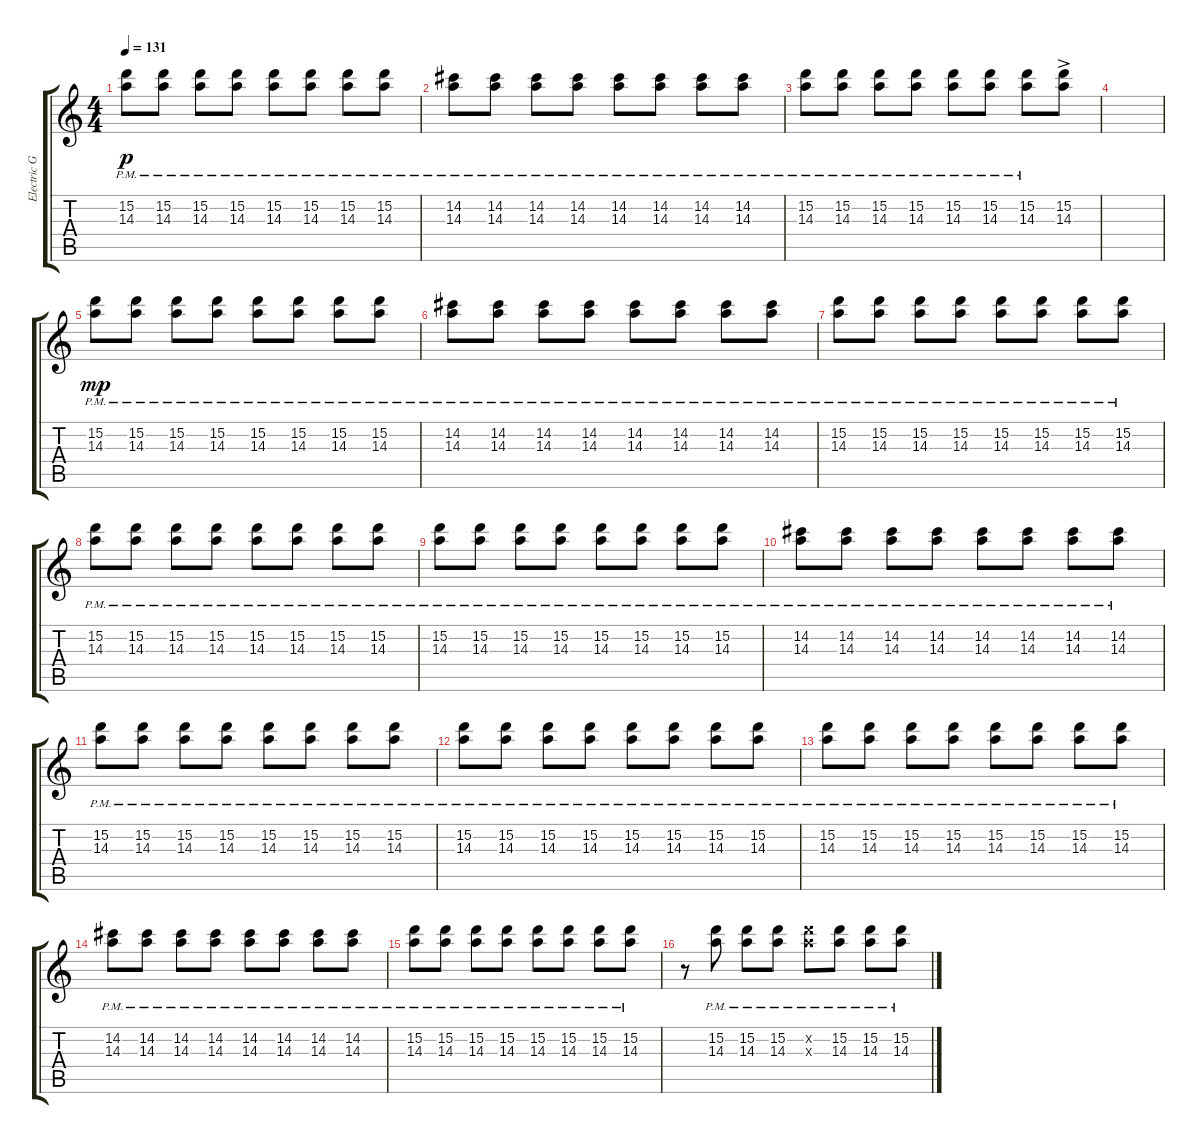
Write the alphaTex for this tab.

\track ("Electric Guitar (Drive)" "Electric G") {instrument overdrivenguitar}
\staff {score tabs}
\tuning (E4 B3 G3 D3 A2 E2) {hide}
\ts (4 4)
\tempo 131
\clef g2
\ks c
(15.2{pm} 14.3{pm}).8{dy p} (15.2{pm} 14.3{pm}).8 (15.2{pm} 14.3{pm}).8 (15.2{pm} 14.3{pm}).8 (15.2{pm} 14.3{pm}).8 (15.2{pm} 14.3{pm}).8 (15.2{pm} 14.3{pm}).8 (15.2{pm} 14.3{pm}).8 |
(14.2{pm} 14.3{pm}).8 (14.2{pm} 14.3{pm}).8 (14.2{pm} 14.3{pm}).8 (14.2{pm} 14.3{pm}).8 (14.2{pm} 14.3{pm}).8 (14.2{pm} 14.3{pm}).8 (14.2{pm} 14.3{pm}).8 (14.2{pm} 14.3{pm}).8 |
(15.2{pm} 14.3{pm}).8 (15.2{pm} 14.3{pm}).8 (15.2{pm} 14.3{pm}).8 (15.2{pm} 14.3{pm}).8 (15.2{pm} 14.3{pm}).8 (15.2{pm} 14.3{pm}).8 (15.2{pm} 14.3{pm}).8 (15.2{ac} 14.3).8 |
|
(15.2{pm} 14.3{pm}).8{dy mp} (15.2{pm} 14.3{pm}).8 (15.2{pm} 14.3{pm}).8 (15.2{pm} 14.3{pm}).8 (15.2{pm} 14.3{pm}).8 (15.2{pm} 14.3{pm}).8 (15.2{pm} 14.3{pm}).8 (15.2{pm} 14.3{pm}).8 |
(14.2{pm} 14.3{pm}).8 (14.2{pm} 14.3{pm}).8 (14.2{pm} 14.3{pm}).8 (14.2{pm} 14.3{pm}).8 (14.2{pm} 14.3{pm}).8 (14.2{pm} 14.3{pm}).8 (14.2{pm} 14.3{pm}).8 (14.2{pm} 14.3{pm}).8 |
(15.2{pm} 14.3{pm}).8 (15.2{pm} 14.3{pm}).8 (15.2{pm} 14.3{pm}).8 (15.2{pm} 14.3{pm}).8 (15.2{pm} 14.3{pm}).8 (15.2{pm} 14.3{pm}).8 (15.2{pm} 14.3{pm}).8 (15.2{pm} 14.3{pm}).8 |
(15.2{pm} 14.3{pm}).8 (15.2{pm} 14.3{pm}).8 (15.2{pm} 14.3{pm}).8 (15.2{pm} 14.3{pm}).8 (15.2{pm} 14.3{pm}).8 (15.2{pm} 14.3{pm}).8 (15.2{pm} 14.3{pm}).8 (15.2{pm} 14.3{pm}).8 |
(15.2{pm} 14.3{pm}).8 (15.2{pm} 14.3{pm}).8 (15.2{pm} 14.3{pm}).8 (15.2{pm} 14.3{pm}).8 (15.2{pm} 14.3{pm}).8 (15.2{pm} 14.3{pm}).8 (15.2{pm} 14.3{pm}).8 (15.2{pm} 14.3{pm}).8 |
(14.2{pm} 14.3{pm}).8 (14.2{pm} 14.3{pm}).8 (14.2{pm} 14.3{pm}).8 (14.2{pm} 14.3{pm}).8 (14.2{pm} 14.3{pm}).8 (14.2{pm} 14.3{pm}).8 (14.2{pm} 14.3{pm}).8 (14.2{pm} 14.3{pm}).8 |
(15.2{pm} 14.3{pm}).8 (15.2{pm} 14.3{pm}).8 (15.2{pm} 14.3{pm}).8 (15.2{pm} 14.3{pm}).8 (15.2{pm} 14.3{pm}).8 (15.2{pm} 14.3{pm}).8 (15.2{pm} 14.3{pm}).8 (15.2{pm} 14.3{pm}).8 |
(15.2{pm} 14.3{pm}).8 (15.2{pm} 14.3{pm}).8 (15.2{pm} 14.3{pm}).8 (15.2{pm} 14.3{pm}).8 (15.2{pm} 14.3{pm}).8 (15.2{pm} 14.3{pm}).8 (15.2{pm} 14.3{pm}).8 (15.2{pm} 14.3{pm}).8 |
(15.2{pm} 14.3{pm}).8 (15.2{pm} 14.3{pm}).8 (15.2{pm} 14.3{pm}).8 (15.2{pm} 14.3{pm}).8 (15.2{pm} 14.3{pm}).8 (15.2{pm} 14.3{pm}).8 (15.2{pm} 14.3{pm}).8 (15.2{pm} 14.3{pm}).8 |
(14.2{pm} 14.3{pm}).8 (14.2{pm} 14.3{pm}).8 (14.2{pm} 14.3{pm}).8 (14.2{pm} 14.3{pm}).8 (14.2{pm} 14.3{pm}).8 (14.2{pm} 14.3{pm}).8 (14.2{pm} 14.3{pm}).8 (14.2{pm} 14.3{pm}).8 |
(15.2{pm} 14.3{pm}).8 (15.2{pm} 14.3{pm}).8 (15.2{pm} 14.3{pm}).8 (15.2{pm} 14.3{pm}).8 (15.2{pm} 14.3{pm}).8 (15.2{pm} 14.3{pm}).8 (15.2{pm} 14.3{pm}).8 (15.2{pm} 14.3{pm}).8 |
r.8 (15.2{pm} 14.3{pm}).8 (15.2{pm} 14.3{pm}).8 (15.2{pm} 14.3{pm}).8 (15.2{pm x} 14.3{pm x}).8 (15.2{pm} 14.3{pm}).8 (15.2{pm} 14.3{pm}).8 (15.2{pm} 14.3{pm}).8
